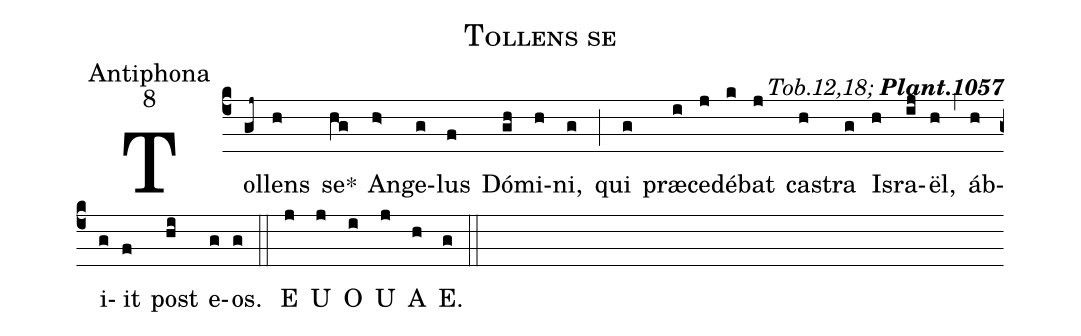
name:Tollens se;
office-part:Antiphona;
mode:8;
commentary:{\itshape\mdseries Tob.12,18;\/} {\bfseries Plant.1057};
%%
(c4) Tol(gj~)lens(h) se<sp>*</sp>(hg) An(h>)ge(g)lus(f) Dó(gh)mi(h)ni,(g) (;)
qui(g) præ(i)ce(j)dé(k)bat(j) ca(h)stra(g) Is(h)ra(ij)ël,(h) (,)
áb(h)i(g)it(f) post(hi) e(g)os.(g)  (::)
<eu>  E(j) U(j) O(i) U(j) A(h) E.(g) </eu> (::)
